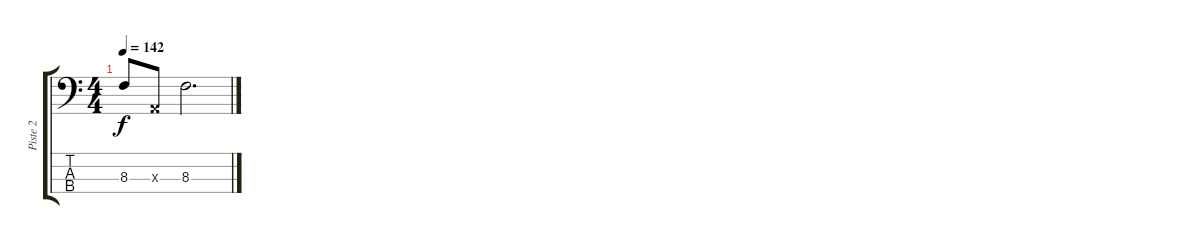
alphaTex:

\track ("Piste 2" "Piste 2") {instrument electricbassfinger}
\staff {score tabs}
\tuning (G2 D2 A1 E1) {hide}
\ts (4 4)
\tempo 142
\clef f4
\ks c
8.3.8{dy f} 0.3{x}.8 8.3.2{d}
